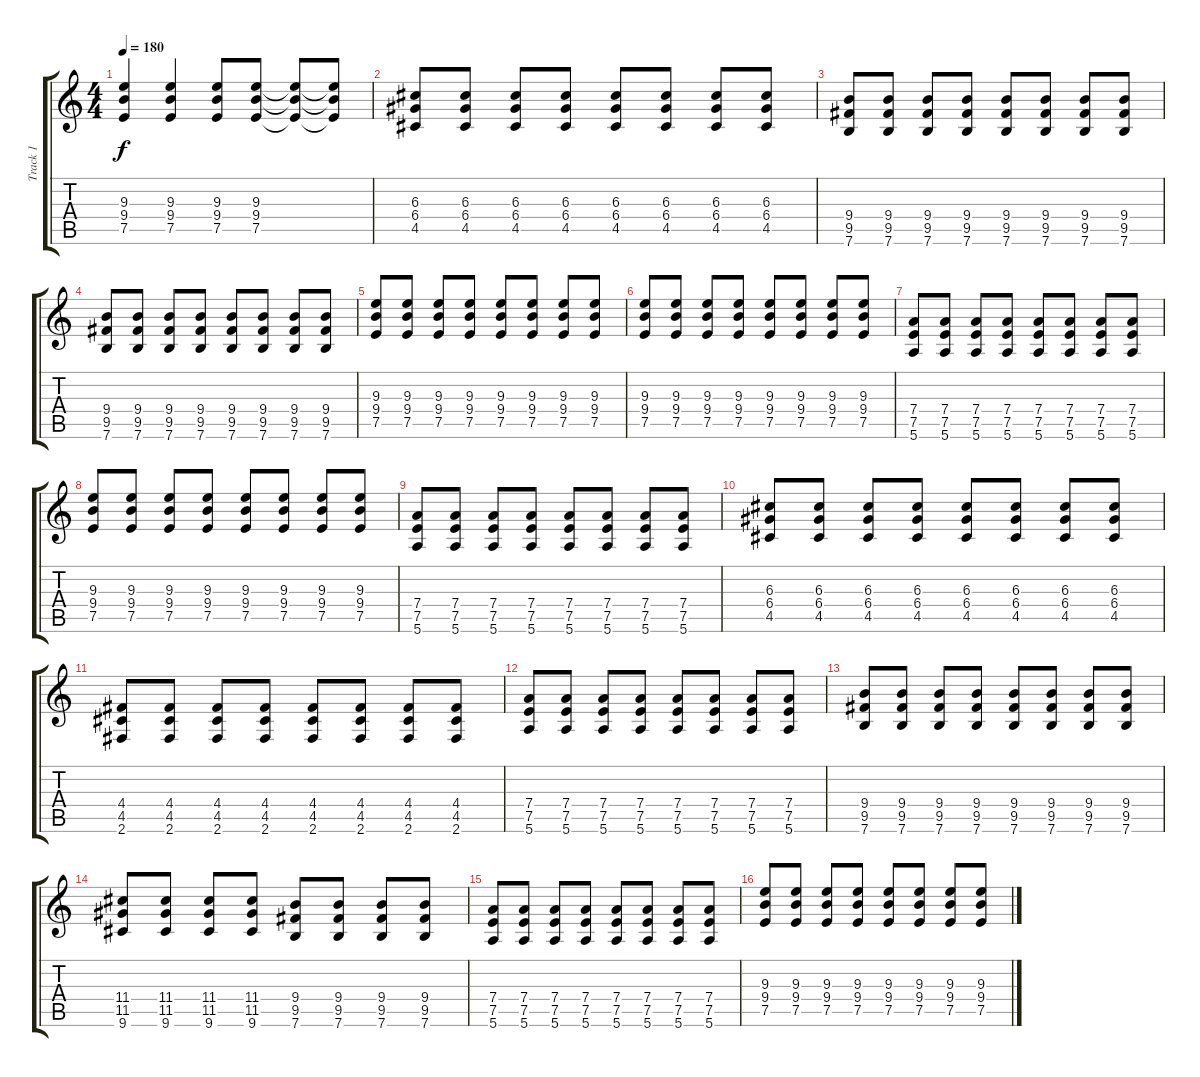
\track ("Track 1" "Track 1") {instrument overdrivenguitar}
\staff {score tabs}
\tuning (E4 B3 G3 D3 A2 E2) {hide}
\ts (4 4)
\tempo 180
\clef g2
\ks c
(9.3 9.4 7.5).4{dy f} (9.3 9.4 7.5).4 (9.3 9.4 7.5).8 (9.3 9.4 7.5).8 (9.3{t} 9.4{t} 7.5{t}).8 (9.3{t} 9.4{t} 7.5{t}).8 |
(6.3 6.4 4.5).8 (6.3 6.4 4.5).8 (6.3 6.4 4.5).8 (6.3 6.4 4.5).8 (6.3 6.4 4.5).8 (6.3 6.4 4.5).8 (6.3 6.4 4.5).8 (6.3 6.4 4.5).8 |
(9.4 9.5 7.6).8 (9.4 9.5 7.6).8 (9.4 9.5 7.6).8 (9.4 9.5 7.6).8 (9.4 9.5 7.6).8 (9.4 9.5 7.6).8 (9.4 9.5 7.6).8 (9.4 9.5 7.6).8 |
(9.4 9.5 7.6).8 (9.4 9.5 7.6).8 (9.4 9.5 7.6).8 (9.4 9.5 7.6).8 (9.4 9.5 7.6).8 (9.4 9.5 7.6).8 (9.4 9.5 7.6).8 (9.4 9.5 7.6).8 |
(9.3 9.4 7.5).8 (9.3 9.4 7.5).8 (9.3 9.4 7.5).8 (9.3 9.4 7.5).8 (9.3 9.4 7.5).8 (9.3 9.4 7.5).8 (9.3 9.4 7.5).8 (9.3 9.4 7.5).8 |
(9.3 9.4 7.5).8 (9.3 9.4 7.5).8 (9.3 9.4 7.5).8 (9.3 9.4 7.5).8 (9.3 9.4 7.5).8 (9.3 9.4 7.5).8 (9.3 9.4 7.5).8 (9.3 9.4 7.5).8 |
(7.4 7.5 5.6).8 (7.4 7.5 5.6).8 (7.4 7.5 5.6).8 (7.4 7.5 5.6).8 (7.4 7.5 5.6).8 (7.4 7.5 5.6).8 (7.4 7.5 5.6).8 (7.4 7.5 5.6).8 |
(9.3 9.4 7.5).8 (9.3 9.4 7.5).8 (9.3 9.4 7.5).8 (9.3 9.4 7.5).8 (9.3 9.4 7.5).8 (9.3 9.4 7.5).8 (9.3 9.4 7.5).8 (9.3 9.4 7.5).8 |
(7.4 7.5 5.6).8 (7.4 7.5 5.6).8 (7.4 7.5 5.6).8 (7.4 7.5 5.6).8 (7.4 7.5 5.6).8 (7.4 7.5 5.6).8 (7.4 7.5 5.6).8 (7.4 7.5 5.6).8 |
(6.3 6.4 4.5).8 (6.3 6.4 4.5).8 (6.3 6.4 4.5).8 (6.3 6.4 4.5).8 (6.3 6.4 4.5).8 (6.3 6.4 4.5).8 (6.3 6.4 4.5).8 (6.3 6.4 4.5).8 |
(4.4 4.5 2.6).8 (4.4 4.5 2.6).8 (4.4 4.5 2.6).8 (4.4 4.5 2.6).8 (4.4 4.5 2.6).8 (4.4 4.5 2.6).8 (4.4 4.5 2.6).8 (4.4 4.5 2.6).8 |
(7.4 7.5 5.6).8 (7.4 7.5 5.6).8 (7.4 7.5 5.6).8 (7.4 7.5 5.6).8 (7.4 7.5 5.6).8 (7.4 7.5 5.6).8 (7.4 7.5 5.6).8 (7.4 7.5 5.6).8 |
(9.4 9.5 7.6).8 (9.4 9.5 7.6).8 (9.4 9.5 7.6).8 (9.4 9.5 7.6).8 (9.4 9.5 7.6).8 (9.4 9.5 7.6).8 (9.4 9.5 7.6).8 (9.4 9.5 7.6).8 |
(11.4 11.5 9.6).8 (11.4 11.5 9.6).8 (11.4 11.5 9.6).8 (11.4 11.5 9.6).8 (9.4 9.5 7.6).8 (9.4 9.5 7.6).8 (9.4 9.5 7.6).8 (9.4 9.5 7.6).8 |
(7.4 7.5 5.6).8 (7.4 7.5 5.6).8 (7.4 7.5 5.6).8 (7.4 7.5 5.6).8 (7.4 7.5 5.6).8 (7.4 7.5 5.6).8 (7.4 7.5 5.6).8 (7.4 7.5 5.6).8 |
(9.3 9.4 7.5).8 (9.3 9.4 7.5).8 (9.3 9.4 7.5).8 (9.3 9.4 7.5).8 (9.3 9.4 7.5).8 (9.3 9.4 7.5).8 (9.3 9.4 7.5).8 (9.3 9.4 7.5).8
